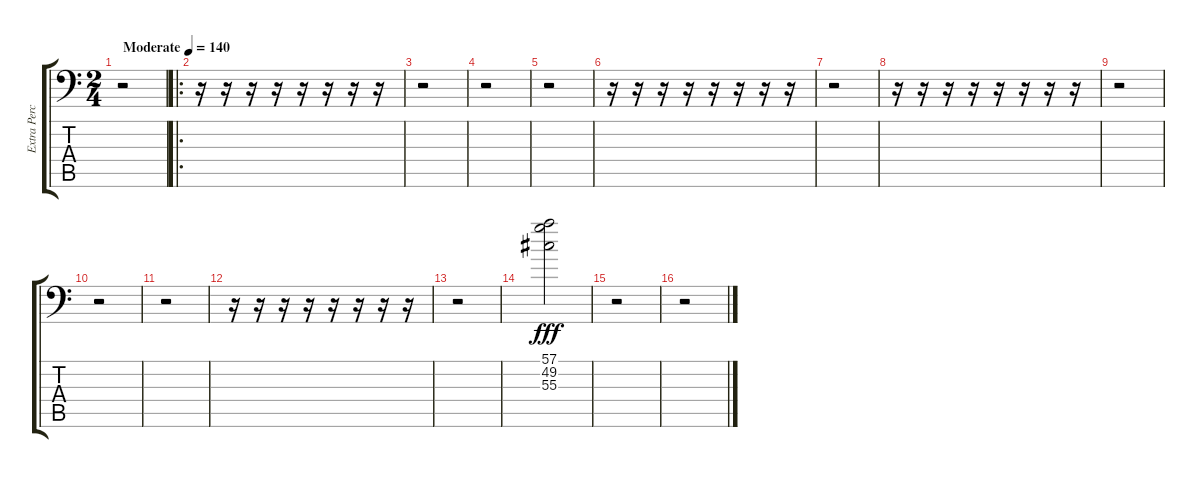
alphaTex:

\track ("Extra Percussion 2" "Extra Perc") {instrument acousticgrandpiano}
\staff {score tabs}
\tuning (C-1 C-1 C-1 C-1 C-1 C-1) {hide}
\ts (2 4)
\tempo (140 "Moderate")
\clef f4
\ks c
r.2{dy fff instrument acousticgrandpiano} |
\ro
r.16 r.16 r.16 r.16 r.16 r.16 r.16 r.16 |
r.2 |
r.2 |
r.2 |
r.16 r.16 r.16 r.16 r.16 r.16 r.16 r.16 |
r.2 |
r.16 r.16 r.16 r.16 r.16 r.16 r.16 r.16 |
r.2 |
r.2 |
r.2 |
r.16 r.16 r.16 r.16 r.16 r.16 r.16 r.16 |
r.2 |
(57.1 49.2 55.3).2 |
r.2 |
r.2
